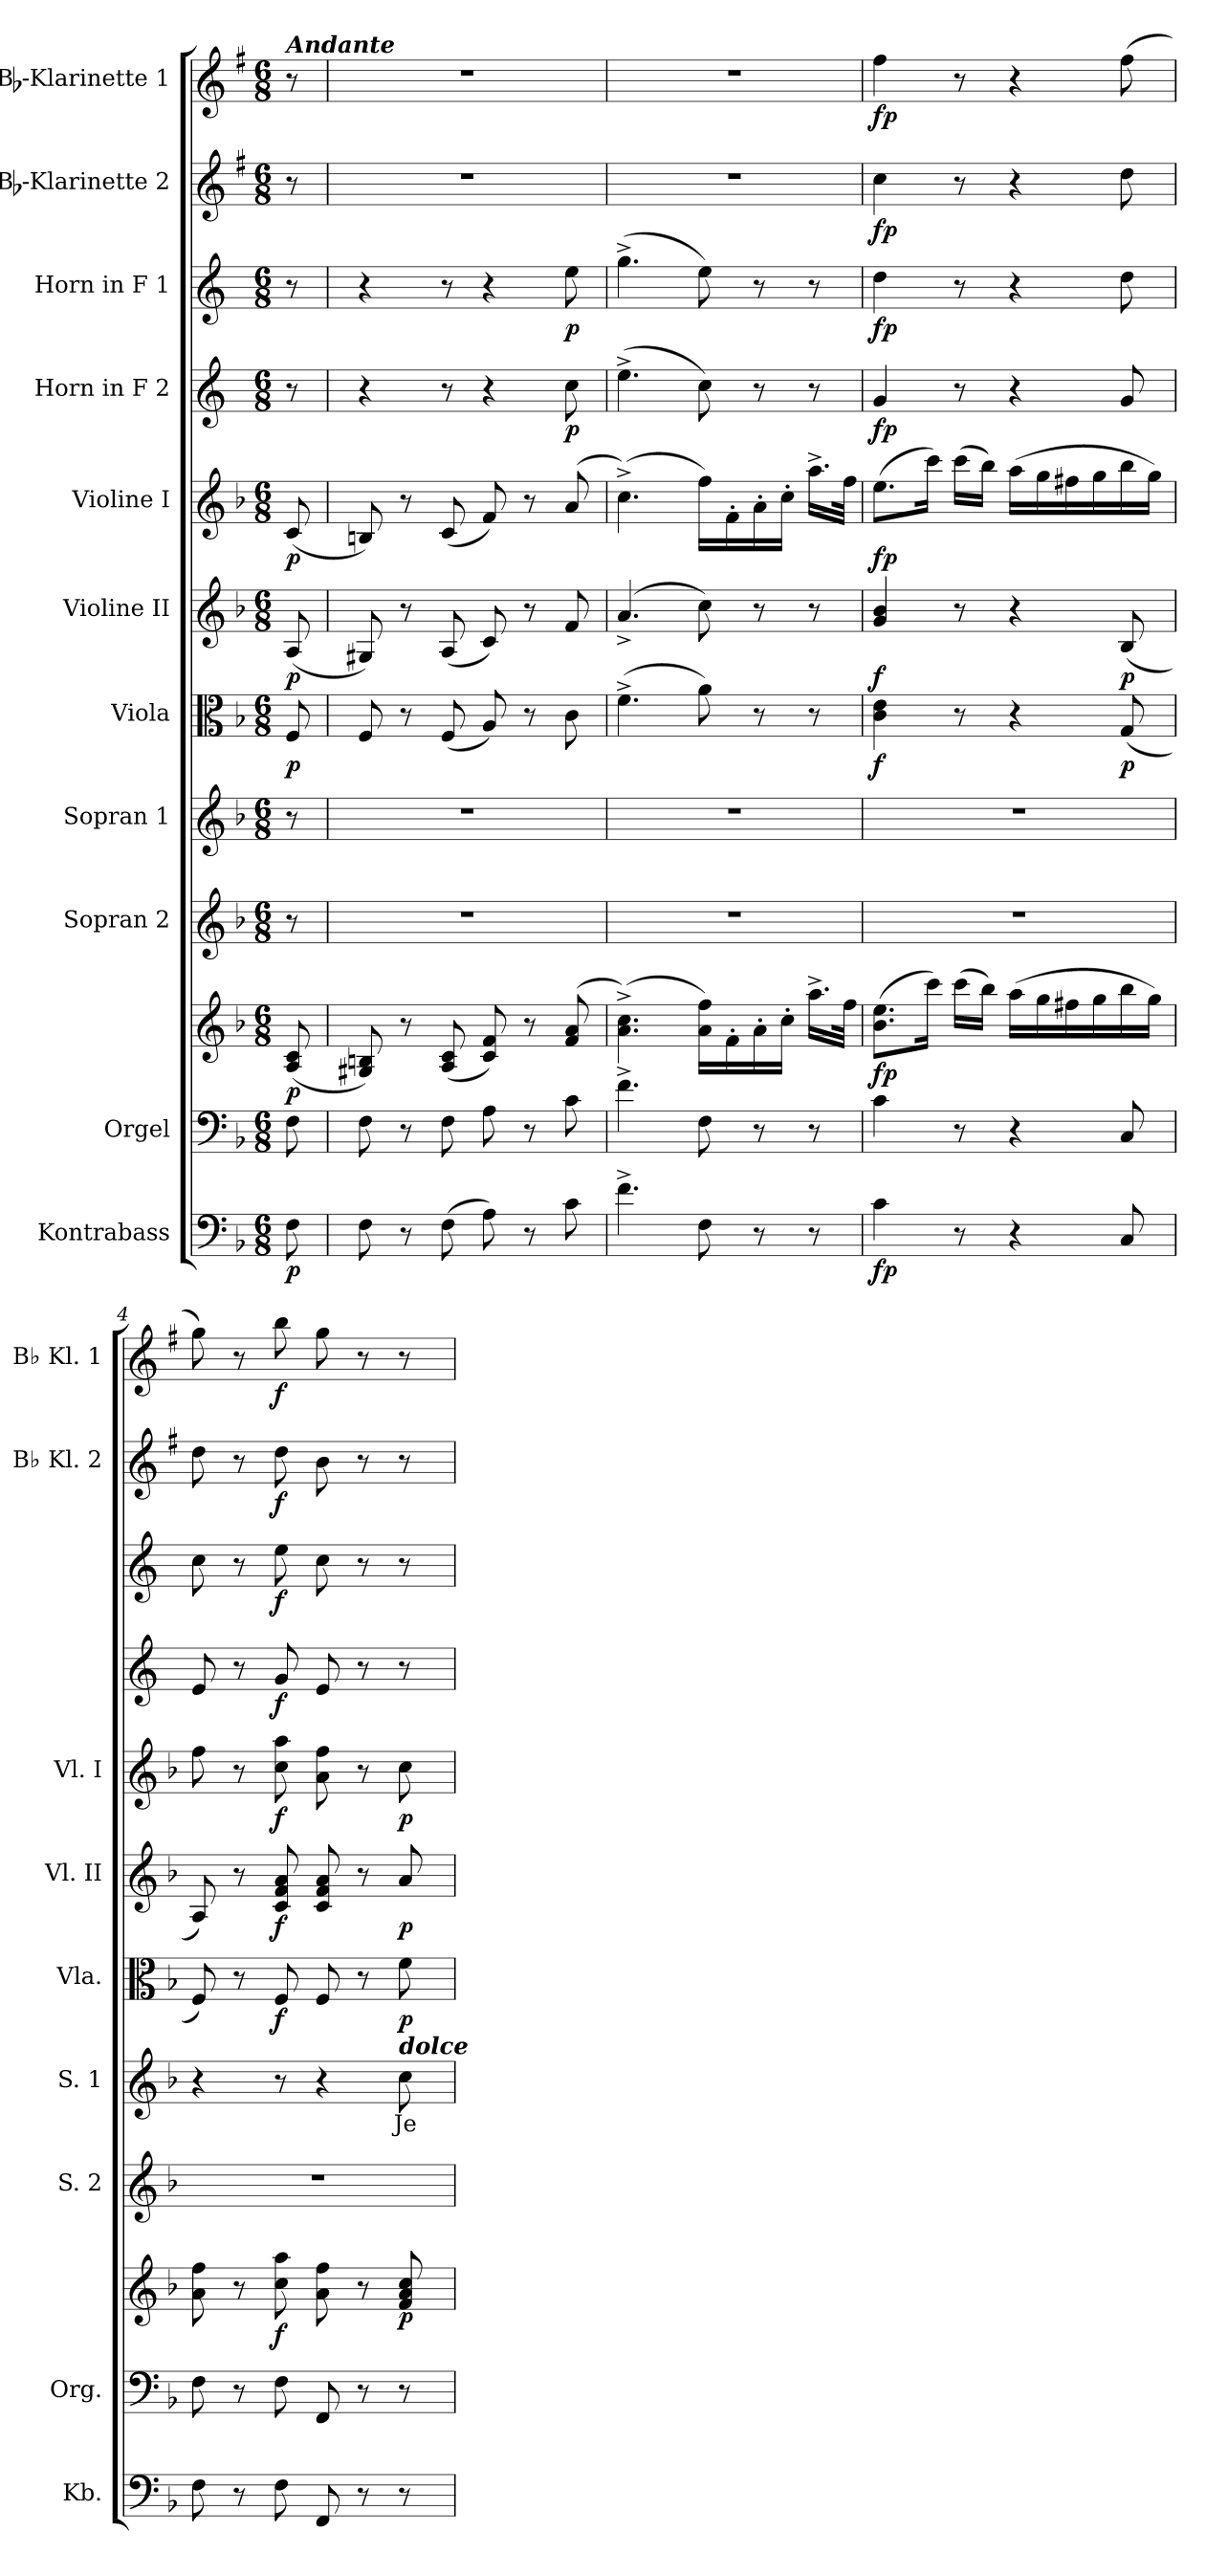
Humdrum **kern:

**kern	**dynam	**kern	**kern	**dynam	**kern	**kern	**text	**kern	**dynam	**kern	**dynam	**kern	**dynam	**kern	**dynam	**kern	**dynam	**kern	**dynam	**kern	**dynam
*part11	*part11	*part10	*part10	*part10	*part9	*part8	*part8	*part7	*part7	*part6	*part6	*part5	*part5	*part4	*part4	*part3	*part3	*part2	*part2	*part1	*part1
*staff12	*staff12	*staff11	*staff10	*staff10/11	*staff9	*staff8	*staff8	*staff7	*staff7	*staff6	*staff6	*staff5	*staff5	*staff4	*staff4	*staff3	*staff3	*staff2	*staff2	*staff1	*staff1
*I"Kontrabass	*	*I"Orgel	*	*	*I"Sopran 2	*I"Sopran 1	*	*I"Viola	*	*I"Violine II	*	*I"Violine I	*	*I"Horn in F 2	*	*I"Horn in F 1	*	*I"Bb-Klarinette 2	*	*I"Bb-Klarinette 1	*
*I'Kb.	*	*I'Org.	*	*	*I'S. 2	*I'S. 1	*	*I'Vla.	*	*I'Vl. II	*	*I'Vl. I	*	*	*	*	*	*I'Bb Kl. 2	*	*I'Bb Kl. 1	*
*clefF4	*	*clefF4	*clefG2	*	*clefG2	*clefG2	*	*clefC3	*	*clefG2	*	*clefG2	*	*clefG2	*	*clefG2	*	*clefG2	*	*clefG2	*
*ITrd7c12	*	*	*	*	*	*	*	*	*	*	*	*	*	*ITrd4c7	*	*ITrd4c7	*	*ITrd1c2	*	*ITrd1c2	*
*k[b-]	*	*k[b-]	*k[b-]	*	*k[b-]	*k[b-]	*	*k[b-]	*	*k[b-]	*	*k[b-]	*	*k[b-]	*	*k[b-]	*	*k[b-]	*	*k[b-]	*
*F:	*	*F:	*F:	*	*F:	*F:	*	*F:	*	*F:	*	*F:	*	*F:	*	*F:	*	*F:	*	*F:	*
*M6/8	*	*M6/8	*M6/8	*	*M6/8	*M6/8	*	*M6/8	*	*M6/8	*	*M6/8	*	*M6/8	*	*M6/8	*	*M6/8	*	*M6/8	*
=	=	=	=	=	=	=	=	=	=	=	=	=	=	=	=	=	=	=	=	=	=
!	!	!	!	!	!	!	!	!	!	!	!	!	!	!	!	!	!	!	!	!LO:TX:a:Bi:t=Andante	!
!	!LO:DY:b	!	!	!LO:DY:b	!	!	!	!	!LO:DY:b	!	!LO:DY:b	!	!LO:DY:b	!	!	!	!	!	!	!	!
8FF\	p	8F\	(<8A/ 8c/	p	8r	8r	.	8F/	p	(<8A/	p	(<8c/	p	8r	.	8r	.	8r	.	8r	.
=1	=1	=1	=1	=1	=1	=1	=1	=1	=1	=1	=1	=1	=1	=1	=1	=1	=1	=1	=1	=1	=1
8FF\	.	8F\	8G#X/ 8Bn/)	.	2.r	2.r	.	8F/	.	8G#X/)	.	8Bn/)	.	4r	.	4r	.	2.r	.	2.r	.
8r	.	8r	8r	.	.	.	.	8r	.	8r	.	8r	.	.	.	.	.	.	.	.	.
(>8FF\	.	8F\	(<8A/ 8c/	.	.	.	.	(<8F/	.	(<8A/	.	(<8c/	.	8r	.	8r	.	.	.	.	.
8AA\)	.	8A\	8c/ 8f/)	.	.	.	.	8A/)	.	8c/)	.	8f/)	.	4r	.	4r	.	.	.	.	.
8r	.	8r	8r	.	.	.	.	8r	.	8r	.	8r	.	.	.	.	.	.	.	.	.
!	!	!	!	!	!	!	!	!	!	!	!	!	!	!	!LO:DY:b	!	!LO:DY:b	!	!	!	!
8C\	.	8c\	(<8f/ 8a/	.	.	.	.	8c\	.	8f/	.	(<8a/	.	8f\	p	8a\	p	.	.	.	.
=2	=2	=2	=2	=2	=2	=2	=2	=2	=2	=2	=2	=2	=2	=2	=2	=2	=2	=2	=2	=2	=2
4.F^>\	.	4.f^>\	(>4.a\^> 4.cc\^>)	.	2.r	2.r	.	(>4.f^>\	.	(4.a^</	.	(>4.cc^>\)	.	(>4.a^>\	.	(>4.cc^>\	.	2.r	.	2.r	.
8FF\	.	8F\	16a\ 16ff\LL)	.	.	.	.	8a\)	.	8cc\)	.	16ff\LL)	.	8f\)	.	8a\)	.	.	.	.	.
.	.	.	16f'>\	.	.	.	.	.	.	.	.	16f'>\	.	.	.	.	.	.	.	.	.
8r	.	8r	16a'>\	.	.	.	.	8r	.	8r	.	16a'>\	.	8r	.	8r	.	.	.	.	.
.	.	.	16cc'>\JJ	.	.	.	.	.	.	.	.	16cc'>\JJ	.	.	.	.	.	.	.	.	.
8r	.	8r	16.aa^>\LL	.	.	.	.	8r	.	8r	.	16.aa^>\LL	.	8r	.	8r	.	.	.	.	.
.	.	.	32ff\JJk	.	.	.	.	.	.	.	.	32ff\JJk	.	.	.	.	.	.	.	.	.
=3	=3	=3	=3	=3	=3	=3	=3	=3	=3	=3	=3	=3	=3	=3	=3	=3	=3	=3	=3	=3	=3
!	!LO:DY:b	!	!	!LO:DY:b	!	!	!	!	!LO:DY:b	!	!LO:DY:b	!	!LO:DY:b	!	!LO:DY:b	!	!LO:DY:b	!	!LO:DY:b	!	!LO:DY:b
4C\	fp	4c\	(>8.b-\ 8.ee\L	fp	2.r	2.r	.	4c\ 4e\	f	4g/ 4b-/	f	(>8.ee\L	fp	4c/	fp	4g\	fp	4b-\	fp	4ee\	fp
.	.	.	16ccc\Jk)	.	.	.	.	.	.	.	.	16ccc\Jk)	.	.	.	.	.	.	.	.	.
8r	.	8r	(>16ccc\LL	.	.	.	.	8r	.	8r	.	(>16ccc\LL	.	8r	.	8r	.	8r	.	8r	.
.	.	.	16bb-\JJ)	.	.	.	.	.	.	.	.	16bb-\JJ)	.	.	.	.	.	.	.	.	.
4r	.	4r	(>16aa\LL	.	.	.	.	4r	.	4r	.	(>16aa\LL	.	4r	.	4r	.	4r	.	4r	.
.	.	.	16gg\	.	.	.	.	.	.	.	.	16gg\	.	.	.	.	.	.	.	.	.
.	.	.	16ff#X\	.	.	.	.	.	.	.	.	16ff#X\	.	.	.	.	.	.	.	.	.
.	.	.	16gg\	.	.	.	.	.	.	.	.	16gg\	.	.	.	.	.	.	.	.	.
!	!	!	!	!	!	!	!	!	!LO:DY:b	!	!LO:DY:b	!	!	!	!	!	!	!	!	!	!
8CC/	.	8C/	16bb-\	.	.	.	.	(<8G/	p	(<8B-/	p	16bb-\	.	8c/	.	8g\	.	8cc\	.	(>8ee\	.
.	.	.	16gg\JJ)	.	.	.	.	.	.	.	.	16gg\JJ)	.	.	.	.	.	.	.	.	.
=4	=4	=4	=4	=4	=4	=4	=4	=4	=4	=4	=4	=4	=4	=4	=4	=4	=4	=4	=4	=4	=4
8FF\	.	8F\	8a\ 8ff\	.	2.r	4r	.	8F/)	.	8A/)	.	8ff\	.	8A/	.	8f\	.	8cc\	.	8ff\)	.
8r	.	8r	8r	.	.	.	.	8r	.	8r	.	8r	.	8r	.	8r	.	8r	.	8r	.
!	!	!	!	!LO:DY:b	!	!	!	!	!LO:DY:b	!	!LO:DY:b	!	!LO:DY:b	!	!LO:DY:b	!	!LO:DY:b	!	!LO:DY:b	!	!LO:DY:b
8FF\	.	8F\	8cc\ 8aa\	f	.	8r	.	8F/	f	8c/ 8f/ 8a/	f	8cc\ 8aa\	f	8c/	f	8a\	f	8cc\	f	8aa\	f
8FFF/	.	8FF/	8a\ 8ff\	.	.	4r	.	8F/	.	8c/ 8f/ 8a/	.	8a\ 8ff\	.	8A/	.	8f\	.	8a\	.	8ff\	.
8r	.	8r	8r	.	.	.	.	8r	.	8r	.	8r	.	8r	.	8r	.	8r	.	8r	.
!	!	!	!	!	!	!LO:TX:a:Bi:t=dolce	!	!	!	!	!	!	!	!	!	!	!	!	!	!	!
!	!	!	!	!LO:DY:b	!	!	!LO:LY:b	!	!LO:DY:b	!	!LO:DY:b	!	!LO:DY:b	!	!	!	!	!	!	!	!
8r	.	8r	8f/ 8a/ 8cc/	p	.	8cc\	Je-	8f\	p	8a/	p	8cc\	p	8r	.	8r	.	8r	.	8r	.
=	=	=	=	=	=	=	=	=	=	=	=	=	=	=	=	=	=	=	=	=	=
*-	*-	*-	*-	*-	*-	*-	*-	*-	*-	*-	*-	*-	*-	*-	*-	*-	*-	*-	*-	*-	*-
